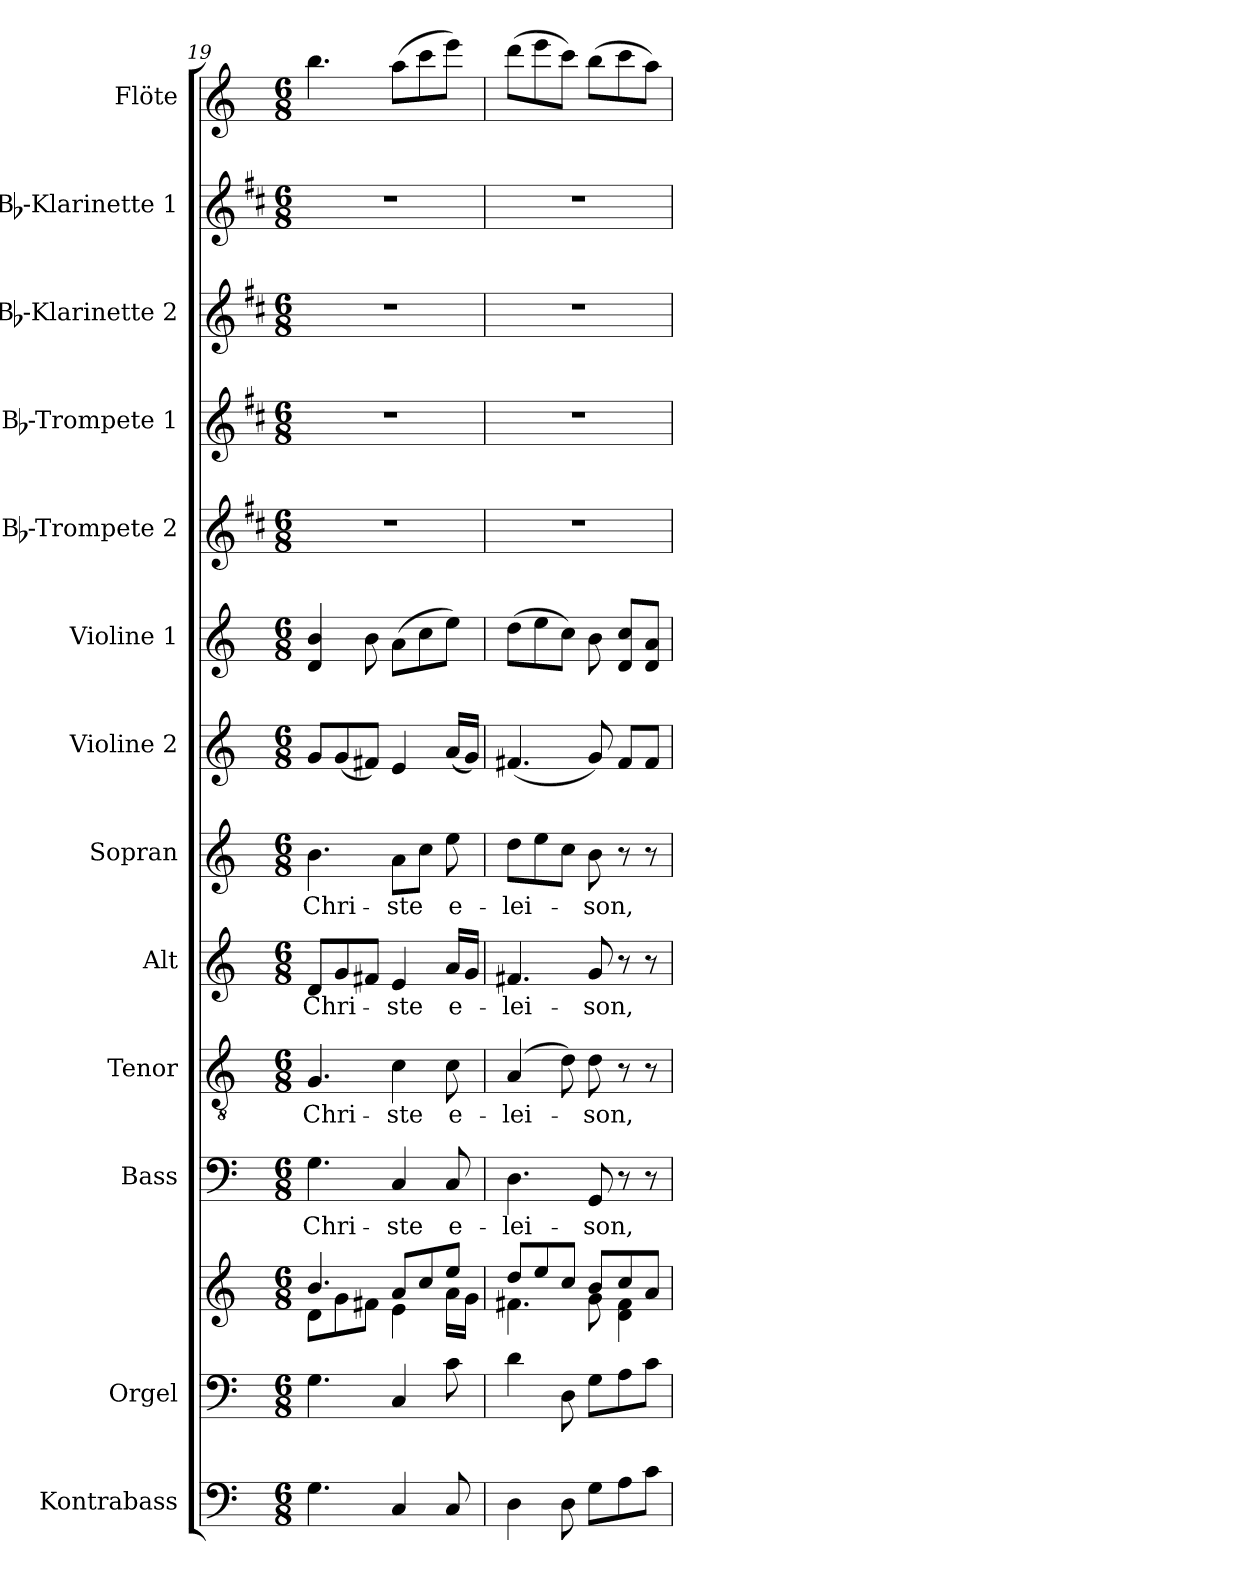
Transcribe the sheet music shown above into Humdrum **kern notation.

**kern	**kern	**kern	**kern	**text	**kern	**text	**kern	**text	**kern	**text	**kern	**kern	**kern	**kern	**kern	**kern	**kern
*part13	*part12	*part12	*part11	*part11	*part10	*part10	*part9	*part9	*part8	*part8	*part7	*part6	*part5	*part4	*part3	*part2	*part1
*staff14	*staff13	*staff12	*staff11	*staff11	*staff10	*staff10	*staff9	*staff9	*staff8	*staff8	*staff7	*staff6	*staff5	*staff4	*staff3	*staff2	*staff1
*I"Kontrabass	*I"Orgel	*	*I"Bass	*	*I"Tenor	*	*I"Alt	*	*I"Sopran	*	*I"Violine 2	*I"Violine 1	*I"Bb-Trompete 2	*I"Bb-Trompete 1	*I"Bb-Klarinette 2	*I"Bb-Klarinette 1	*I"Flöte
*I'Kb.	*I'Org.	*	*I'B.	*	*I'T.	*	*I'A.	*	*I'S.	*	*I'Vl. 2	*I'Vl. 1	*I'Bb Trp. 2	*I'Bb Trp. 1	*I'Bb Kl. 2	*I'Bb Kl. 1	*I'Fl.
*clefF4	*clefF4	*clefG2	*clefF4	*	*clefGv2	*	*clefG2	*	*clefG2	*	*clefG2	*clefG2	*clefG2	*clefG2	*clefG2	*clefG2	*clefG2
*ITrd7c12	*	*	*	*	*	*	*	*	*	*	*	*	*ITrd1c2	*ITrd1c2	*ITrd1c2	*ITrd1c2	*
*k[]	*k[]	*k[]	*k[]	*	*k[]	*	*k[]	*	*k[]	*	*k[]	*k[]	*k[]	*k[]	*k[]	*k[]	*k[]
*C:	*C:	*C:	*C:	*	*C:	*	*C:	*	*C:	*	*C:	*C:	*C:	*C:	*C:	*C:	*C:
*M6/8	*M6/8	*M6/8	*M6/8	*	*M6/8	*	*M6/8	*	*M6/8	*	*M6/8	*M6/8	*M6/8	*M6/8	*M6/8	*M6/8	*M6/8
=19	=19	=19	=19	=19	=19	=19	=19	=19	=19	=19	=19	=19	=19	=19	=19	=19	=19
*	*	*^	*	*	*	*	*	*	*	*	*	*	*	*	*	*	*
!	!	!	!	!	!LO:LY:b	!	!LO:LY:b	!	!LO:LY:b	!	!LO:LY:b	!	!	!	!	!	!	!
4.GG\	4.G\	4.b/	8d\L	4.G\	Chri-	4.G/	Chri-	8d/L	Chri-	4.b\	Chri-	8g/L	4d/ 4b/	2.r	2.r	2.r	2.r	4.bb\
.	.	.	8g\	.	.	.	.	8g/	.	.	.	(<8g/	.	.	.	.	.	.
.	.	.	8f#X\J	.	.	.	.	8f#X/J	.	.	.	8f#X/J)	8b\	.	.	.	.	.
!	!	!	!	!	!LO:LY:b	!	!LO:LY:b	!	!LO:LY:b	!	!LO:LY:b	!	!	!	!	!	!	!
4CC/	4C/	8a/L	4e\	4C/	-ste	4c\	-ste	4e/	-ste	8a\L	-ste	4e/	(>8a\L	.	.	.	.	(>8aa\L
.	.	8cc/	.	.	.	.	.	.	.	8cc\J	.	.	8cc\	.	.	.	.	8ccc\
!	!	!	!	!	!LO:LY:b	!	!LO:LY:b	!	!LO:LY:b	!	!LO:LY:b	!	!	!	!	!	!	!
8CC/	8c\	8ee/J	16a\LL	8C/	e-	8c\	e-	16a/LL	e-	8ee\	e-	(<16a/LL	8ee\J)	.	.	.	.	8eee\J)
.	.	.	16g\JJ	.	.	.	.	16g/JJ	.	.	.	16g/JJ)	.	.	.	.	.	.
=20	=20	=20	=20	=20	=20	=20	=20	=20	=20	=20	=20	=20	=20	=20	=20	=20	=20	=20
!	!	!	!	!	!LO:LY:b	!	!LO:LY:b	!	!LO:LY:b	!	!LO:LY:b	!	!	!	!	!	!	!
4DD\	4d\	8dd/L	4.f#X\	4.D\	-lei-	(4A/	-lei-	4.f#X/	-lei-	8dd\L	-lei-	(<4.f#X/	(>8dd\L	2.r	2.r	2.r	2.r	(>8ddd\L
.	.	8ee/	.	.	.	.	.	.	.	8ee\	.	.	8ee\	.	.	.	.	8eee\
8DD\	8D\	8cc/J	.	.	.	8d\)	.	.	.	8cc\J	.	.	8cc\J)	.	.	.	.	8ccc\J)
!	!	!	!	!	!LO:LY:b	!	!LO:LY:b	!	!LO:LY:b	!	!LO:LY:b	!	!	!	!	!	!	!
8GG\L	8G\L	8b/L	8g\	8GG/	-son,	8d\	-son,	8g/	-son,	8b\	-son,	8g/)	8b\	.	.	.	.	(>8bb\L
8AA\	8A\	8cc/	4d\ 4f#\	8r	.	8r	.	8r	.	8r	.	8f#/L	8d/ 8cc/L	.	.	.	.	8ccc\
8C\J	8c\J	8a/J	.	8r	.	8r	.	8r	.	8r	.	8f#/J	8d/ 8a/J	.	.	.	.	8aa\J)
*	*	*v	*v	*	*	*	*	*	*	*	*	*	*	*	*	*	*	*
=	=	=	=	=	=	=	=	=	=	=	=	=	=	=	=	=	=
*-	*-	*-	*-	*-	*-	*-	*-	*-	*-	*-	*-	*-	*-	*-	*-	*-	*-
